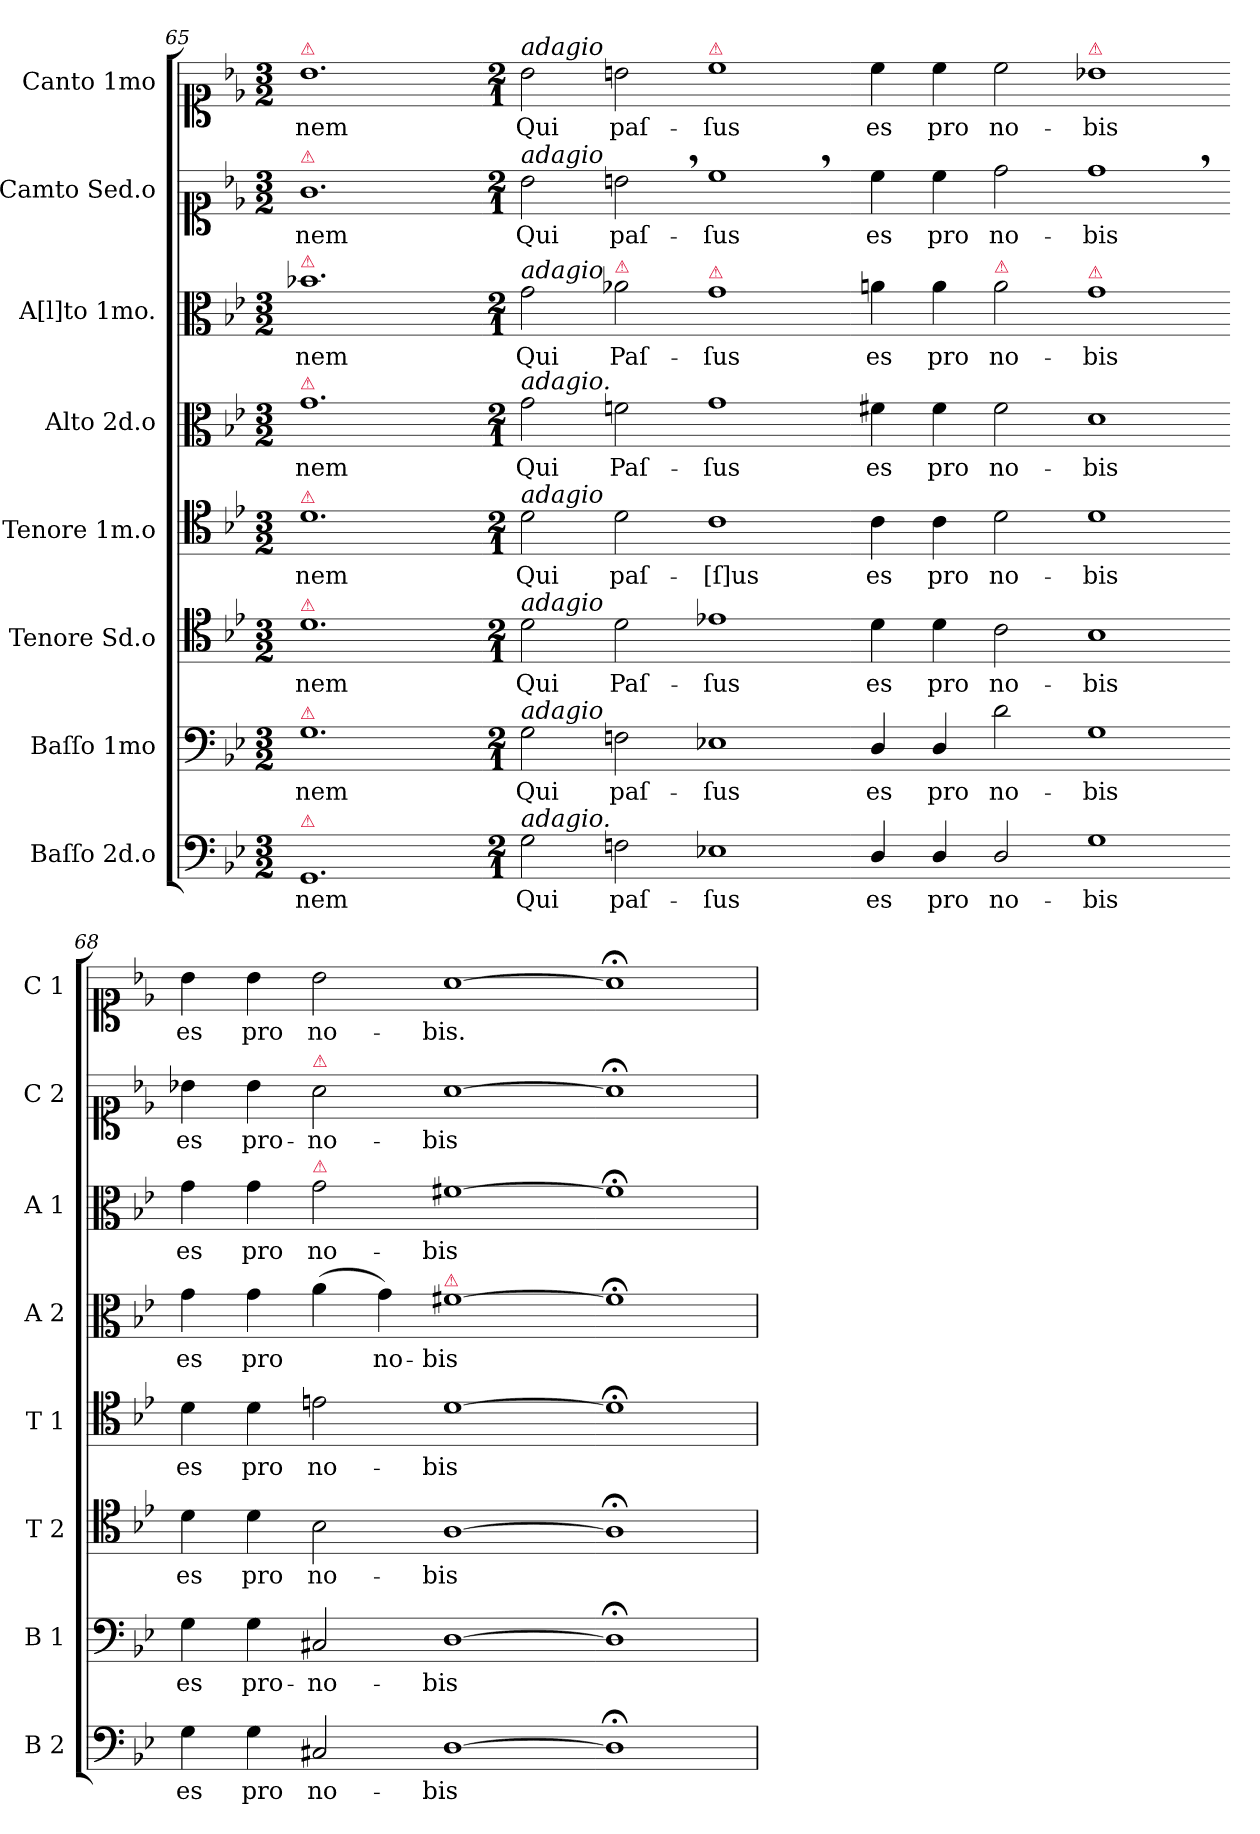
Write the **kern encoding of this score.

**kern	**text	**kern	**text	**kern	**text	**kern	**text	**kern	**text	**kern	**text	**kern	**text	**kern	**text
*part8	*part8	*part7	*part7	*part6	*part6	*part5	*part5	*part4	*part4	*part3	*part3	*part2	*part2	*part1	*part1
*staff8	*staff8	*staff7	*staff7	*staff6	*staff6	*staff5	*staff5	*staff4	*staff4	*staff3	*staff3	*staff2	*staff2	*staff1	*staff1
*I"Baſſo 2d.o	*	*I"Baſſo 1mo	*	*I"Tenore Sd.o	*	*I"Tenore 1m.o	*	*I"Alto 2d.o	*	*I"A[l]to 1mo.	*	*I"Camto Sed.o	*	*I"Canto 1mo	*
*I'B 2	*	*I'B 1	*	*I'T 2	*	*I'T 1	*	*I'A 2	*	*I'A 1	*	*I'C 2	*	*I'C 1	*
*clefF4	*	*clefF4	*	*clefC4	*	*clefC4	*	*clefC3	*	*clefC3	*	*clefC1	*	*clefC1	*
*k[b-e-]	*	*k[b-e-]	*	*k[b-e-]	*	*k[b-e-]	*	*k[b-e-]	*	*k[b-e-]	*	*k[b-e-]	*	*k[b-e-]	*
*M3/2	*	*M3/2	*	*M3/2	*	*M3/2	*	*M3/2	*	*M3/2	*	*M3/2	*	*M3/2	*
=65	=65	=65	=65	=65	=65	=65	=65	=65	=65	=65	=65	=65	=65	=65	=65
!	!	!	!	!	!	!	!	!	!	!	!	!	!	!LO:TX:a:color=crimson:t=⚠	!
!	!	!	!	!	!	!	!	!	!	!	!	!LO:TX:a:color=crimson:t=⚠	!	!	!
!	!	!	!	!	!	!	!	!	!	!LO:TX:a:color=crimson:t=⚠	!	!	!	!	!
!	!	!	!	!	!	!	!	!LO:TX:a:color=crimson:t=⚠	!	!	!	!	!	!	!
!	!	!	!	!	!	!LO:TX:a:color=crimson:t=⚠	!	!	!	!	!	!	!	!	!
!	!	!	!	!LO:TX:a:color=crimson:t=⚠	!	!	!	!	!	!	!	!	!	!	!
!	!	!LO:TX:a:color=crimson:t=⚠	!	!	!	!	!	!	!	!	!	!	!	!	!
!LO:TX:a:color=crimson:t=⚠	!	!	!	!	!	!	!	!	!	!	!	!	!	!	!
1.GG	-nem	1.G	-nem	1.d	-nem	1.d	-nem	1.g	-nem	1.b-X	-nem	1.g	-nem	1.b-	-nem
=66-	=66-	=66-	=66-	=66-	=66-	=66-	=66-	=66-	=66-	=66-	=66-	=66-	=66-	=66-	=66-
*M2/1	*	*M2/1	*	*M2/1	*	*M2/1	*	*M2/1	*	*M2/1	*	*M2/1	*	*M2/1	*
!	!	!	!	!	!	!	!	!	!	!	!	!	!	!LO:TX:a:i:t=adagio	!
!	!	!	!	!	!	!	!	!	!	!	!	!LO:TX:a:i:t=adagio	!	!	!
!	!	!	!	!	!	!	!	!	!	!LO:TX:a:i:t=adagio	!	!	!	!	!
!	!	!	!	!	!	!	!	!LO:TX:a:i:t=adagio.	!	!	!	!	!	!	!
!	!	!	!	!	!	!LO:TX:a:i:t=adagio	!	!	!	!	!	!	!	!	!
!	!	!	!	!LO:TX:a:i:t=adagio	!	!	!	!	!	!	!	!	!	!	!
!	!	!LO:TX:a:i:t=adagio	!	!	!	!	!	!	!	!	!	!	!	!	!
!LO:TX:a:i:t=adagio.	!	!	!	!	!	!	!	!	!	!	!	!	!	!	!
2G\	Qui	2G\	Qui	2d\	Qui	2d\	Qui	2g\	Qui	2g\	Qui	2b-\	Qui	2b-\	Qui
!	!	!	!	!	!	!	!	!	!	!LO:TX:a:color=crimson:t=⚠	!	!	!	!	!
2Fn\	paſ-	2Fn\	paſ-	2d\	Paſ-	2d\	paſ-	2fn\	Paſ-	2a-X\	Paſ-	2bn,\	paſ-	2bn\	paſ-
!	!	!	!	!	!	!	!	!	!	!	!	!	!	!LO:TX:a:color=crimson:t=⚠	!
!	!	!	!	!	!	!	!	!	!	!LO:TX:a:color=crimson:t=⚠	!	!	!	!	!
1E-X	-ſus	1E-X	-ſus	1e-X	-ſus	1c	-[ſ]us	1g	-ſus	1g	-ſus	1cc,	-ſus	1cc	-ſus
=67-	=67-	=67-	=67-	=67-	=67-	=67-	=67-	=67-	=67-	=67-	=67-	=67-	=67-	=67-	=67-
4D/	es	4D/	es	4d\	es	4c\	es	4f#X\	es	4an\	es	4cc\	es	4cc\	es
4D/	pro	4D/	pro	4d\	pro	4c\	pro	4f#\	pro	4a\	pro	4cc\	pro	4cc\	pro
!	!	!	!	!	!	!	!	!	!	!LO:TX:a:color=crimson:t=⚠	!	!	!	!	!
2D/	no-	2d\	no-	2c\	no-	2d\	no-	2f#\	no-	2a\	no-	2dd\	no-	2cc\	no-
!	!	!	!	!	!	!	!	!	!	!	!	!	!	!LO:TX:a:color=crimson:t=⚠	!
!	!	!	!	!	!	!	!	!	!	!LO:TX:a:color=crimson:t=⚠	!	!	!	!	!
1G	-bis	1G	-bis	1B-	-bis	1d	-bis	1d	-bis	1g	-bis	1dd,	-bis	1b-X	-bis
=68-	=68-	=68-	=68-	=68-	=68-	=68-	=68-	=68-	=68-	=68-	=68-	=68-	=68-	=68-	=68-
4G\	es	4G\	es	4d\	es	4d\	es	4g\	es	4g\	es	4b-X\	es	4b-\	es
4G\	pro	4G\	pro-	4d\	pro	4d\	pro	4g\	pro	4g\	pro	4b-\	pro-	4b-\	pro
!	!	!	!	!	!	!	!	!	!	!	!	!LO:TX:a:color=crimson:t=⚠	!	!	!
!	!	!	!	!	!	!	!	!	!	!LO:TX:a:color=crimson:t=⚠	!	!	!	!	!
2C#X/	no-	2C#X/	-no-	2B-\	no-	2en\	no-	(>4a\	.	2g\	no-	2a\	-no-	2b-\	no-
.	.	.	.	.	.	.	.	4g\)	no-	.	.	.	.	.	.
!	!	!	!	!	!	!	!	!LO:TX:a:color=crimson:t=⚠	!	!	!	!	!	!	!
[1D	-bis	[1D	-bis	[1A	-bis	[1d	-bis	[1f#X	-bis	[1f#X	-bis	[1a	-bis	[1a	-bis.
=69-	=69-	=69-	=69-	=69-	=69-	=69-	=69-	=69-	=69-	=69-	=69-	=69-	=69-	=69-	=69-
1D;]	.	1D;]	.	1A;]	.	1d;]	.	1f#;]	.	1f#;]	.	1a;]	.	1a;]	.
=	=	=	=	=	=	=	=	=	=	=	=	=	=	=	=
*-	*-	*-	*-	*-	*-	*-	*-	*-	*-	*-	*-	*-	*-	*-	*-
